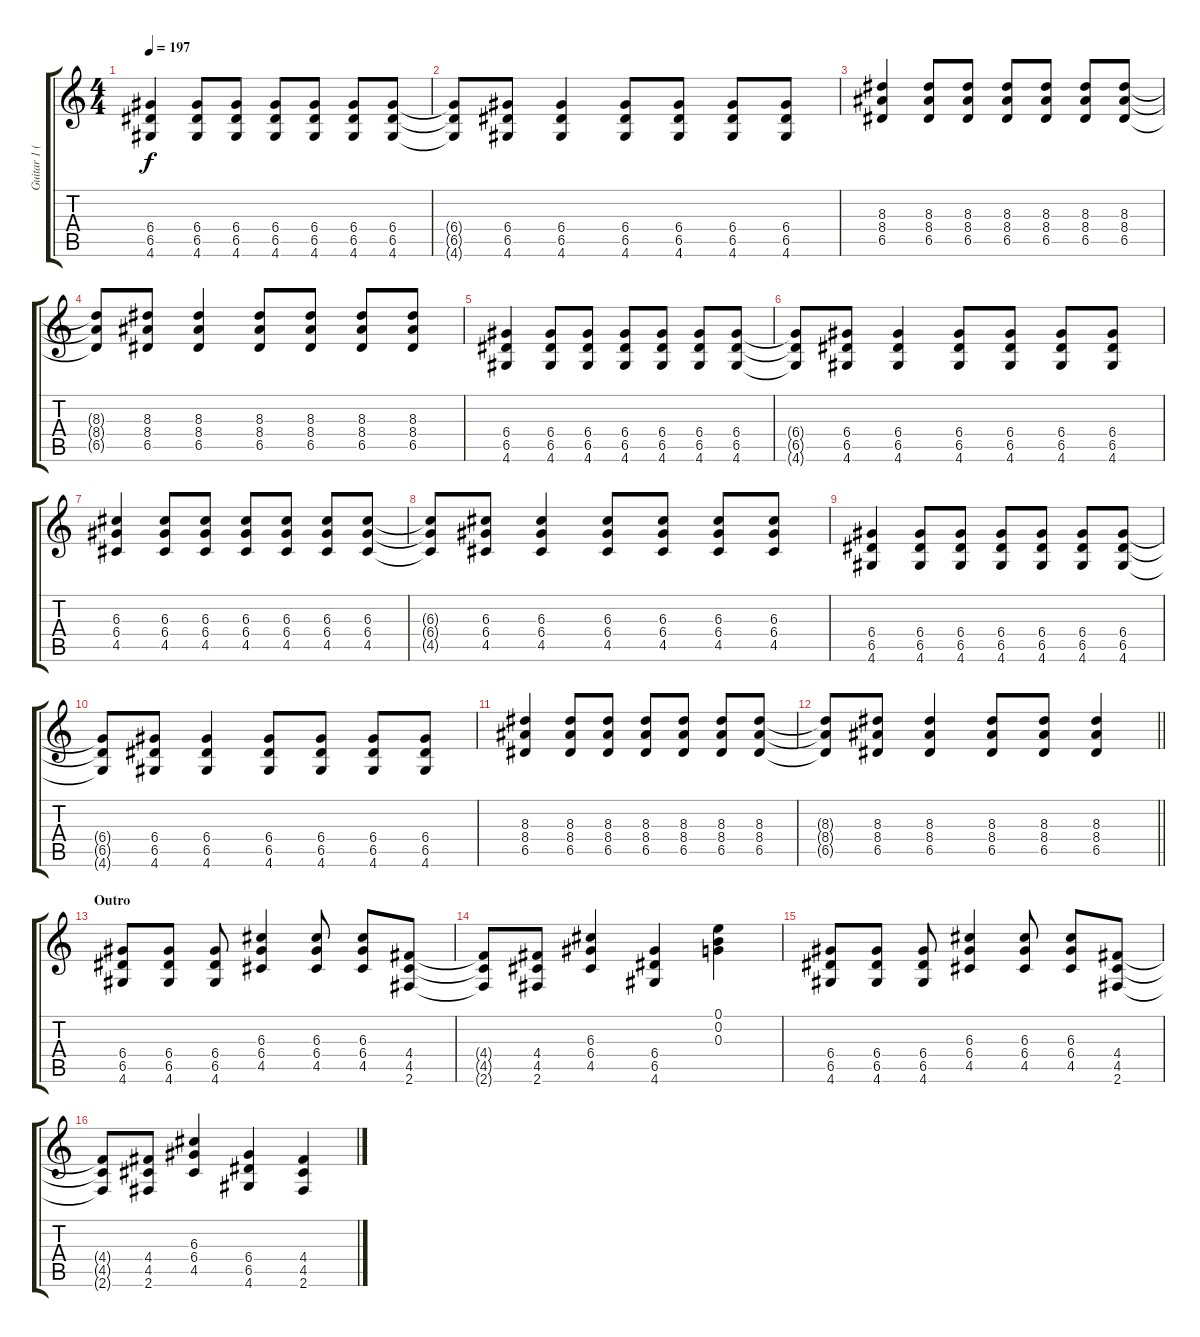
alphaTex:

\track ("Guitar 1 (Lead)" "Guitar 1 (") {instrument distortionguitar}
\staff {score tabs}
\tuning (E4 B3 G3 D3 A2 E2) {hide}
\ts (4 4)
\tempo 197
\clef g2
\ks c
(6.4 6.5 4.6).4{dy f} (6.4 6.5 4.6).8 (6.4 6.5 4.6).8 (6.4 6.5 4.6).8 (6.4 6.5 4.6).8 (6.4 6.5 4.6).8 (6.4 6.5 4.6).8 |
(6.4{t} 6.5{t} 4.6{t}).8 (6.4 6.5 4.6).8 (6.4 6.5 4.6).4 (6.4 6.5 4.6).8 (6.4 6.5 4.6).8 (6.4 6.5 4.6).8 (6.4 6.5 4.6).8 |
(8.3 8.4 6.5).4 (8.3 8.4 6.5).8 (8.3 8.4 6.5).8 (8.3 8.4 6.5).8 (8.3 8.4 6.5).8 (8.3 8.4 6.5).8 (8.3 8.4 6.5).8 |
(8.3{t} 8.4{t} 6.5{t}).8 (8.3 8.4 6.5).8 (8.3 8.4 6.5).4 (8.3 8.4 6.5).8 (8.3 8.4 6.5).8 (8.3 8.4 6.5).8 (8.3 8.4 6.5).8 |
(6.4 6.5 4.6).4 (6.4 6.5 4.6).8 (6.4 6.5 4.6).8 (6.4 6.5 4.6).8 (6.4 6.5 4.6).8 (6.4 6.5 4.6).8 (6.4 6.5 4.6).8 |
(6.4{t} 6.5{t} 4.6{t}).8 (6.4 6.5 4.6).8 (6.4 6.5 4.6).4 (6.4 6.5 4.6).8 (6.4 6.5 4.6).8 (6.4 6.5 4.6).8 (6.4 6.5 4.6).8 |
(6.3 6.4 4.5).4 (6.3 6.4 4.5).8 (6.3 6.4 4.5).8 (6.3 6.4 4.5).8 (6.3 6.4 4.5).8 (6.3 6.4 4.5).8 (6.3 6.4 4.5).8 |
(6.3{t} 6.4{t} 4.5{t}).8 (6.3 6.4 4.5).8 (6.3 6.4 4.5).4 (6.3 6.4 4.5).8 (6.3 6.4 4.5).8 (6.3 6.4 4.5).8 (6.3 6.4 4.5).8 |
(6.4 6.5 4.6).4 (6.4 6.5 4.6).8 (6.4 6.5 4.6).8 (6.4 6.5 4.6).8 (6.4 6.5 4.6).8 (6.4 6.5 4.6).8 (6.4 6.5 4.6).8 |
(6.4{t} 6.5{t} 4.6{t}).8 (6.4 6.5 4.6).8 (6.4 6.5 4.6).4 (6.4 6.5 4.6).8 (6.4 6.5 4.6).8 (6.4 6.5 4.6).8 (6.4 6.5 4.6).8 |
(8.3 8.4 6.5).4 (8.3 8.4 6.5).8 (8.3 8.4 6.5).8 (8.3 8.4 6.5).8 (8.3 8.4 6.5).8 (8.3 8.4 6.5).8 (8.3 8.4 6.5).8 |
\barLineRight lightlight
(8.3{t} 8.4{t} 6.5{t}).8 (8.3 8.4 6.5).8 (8.3 8.4 6.5).4 (8.3 8.4 6.5).8 (8.3 8.4 6.5).8 (8.3 8.4 6.5).4 |
\section ("" "Outro")
(6.4 6.5 4.6).8{balance 16} (6.4 6.5 4.6).8 (6.4 6.5 4.6).8 (6.3 6.4 4.5).4 (6.3 6.4 4.5).8 (6.3 6.4 4.5).8 (4.4 4.5 2.6).8 |
(4.4{t} 4.5{t} 2.6{t}).8 (4.4 4.5 2.6).8 (6.3 6.4 4.5).4 (6.4 6.5 4.6).4 (0.1 0.2 0.3).4{balance 8} |
(6.4 6.5 4.6).8 (6.4 6.5 4.6).8 (6.4 6.5 4.6).8 (6.3 6.4 4.5).4 (6.3 6.4 4.5).8 (6.3 6.4 4.5).8 (4.4 4.5 2.6).8 |
(4.4{t} 4.5{t} 2.6{t}).8 (4.4 4.5 2.6).8 (6.3 6.4 4.5).4 (6.4 6.5 4.6).4 (4.4 4.5 2.6).4
